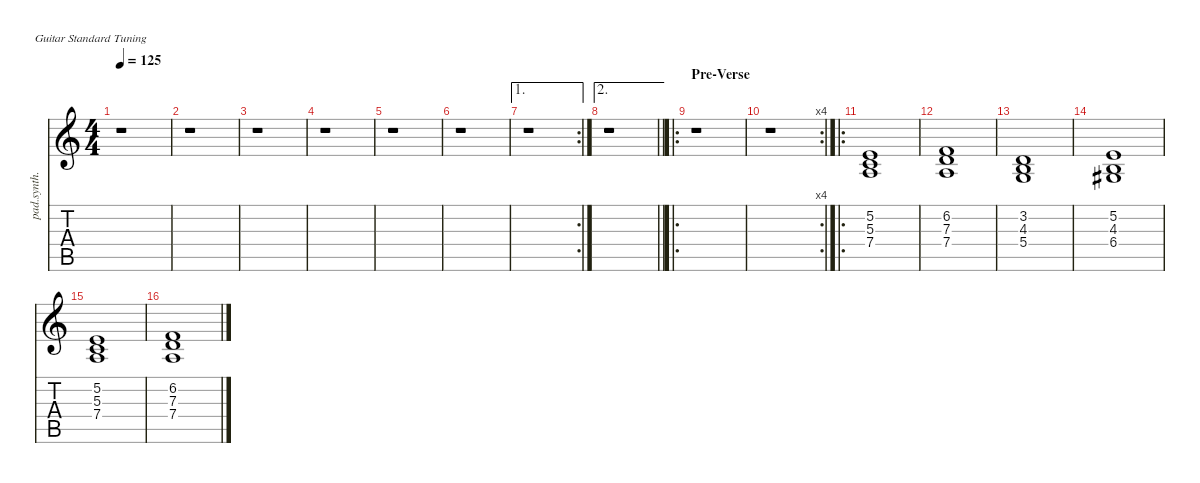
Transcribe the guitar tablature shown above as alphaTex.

\defaultSystemsLayout 4
\hideDynamics
\bracketExtendMode nobrackets
\otherSystemsTrackNameOrientation horizontal
\track ("Synth - Pad" "pad.synth.") {instrument pad3polysynth}
\staff {score tabs}
\tuning (E4 B3 G3 D3 A2 E2)
\ts (4 4)
\tempo 125
\clef g2
\ks c
r.1{dy f beam Down} |
r.1{beam Down} |
r.1{beam Down} |
r.1{beam Down} |
r.1{beam Down} |
r.1{beam Down} |
\ae 1
\rc 2
r.1{beam Down} |
\ae 2
\barLineRight lightlight
r.1{beam Down} |
\ro
\section ("" "Pre-Verse")
r.1{beam Down} |
\rc 4
r.1{beam Down} |
\ro
(5.2 5.3 7.4).1{beam Up} |
(6.2 7.3 7.4).1{beam Up} |
(3.2 4.3 5.4).1{beam Up} |
(5.2 4.3 6.4{acc #}).1{beam Up} |
(5.2 5.3 7.4).1{beam Up} |
(6.2 7.3 7.4).1{beam Up}
